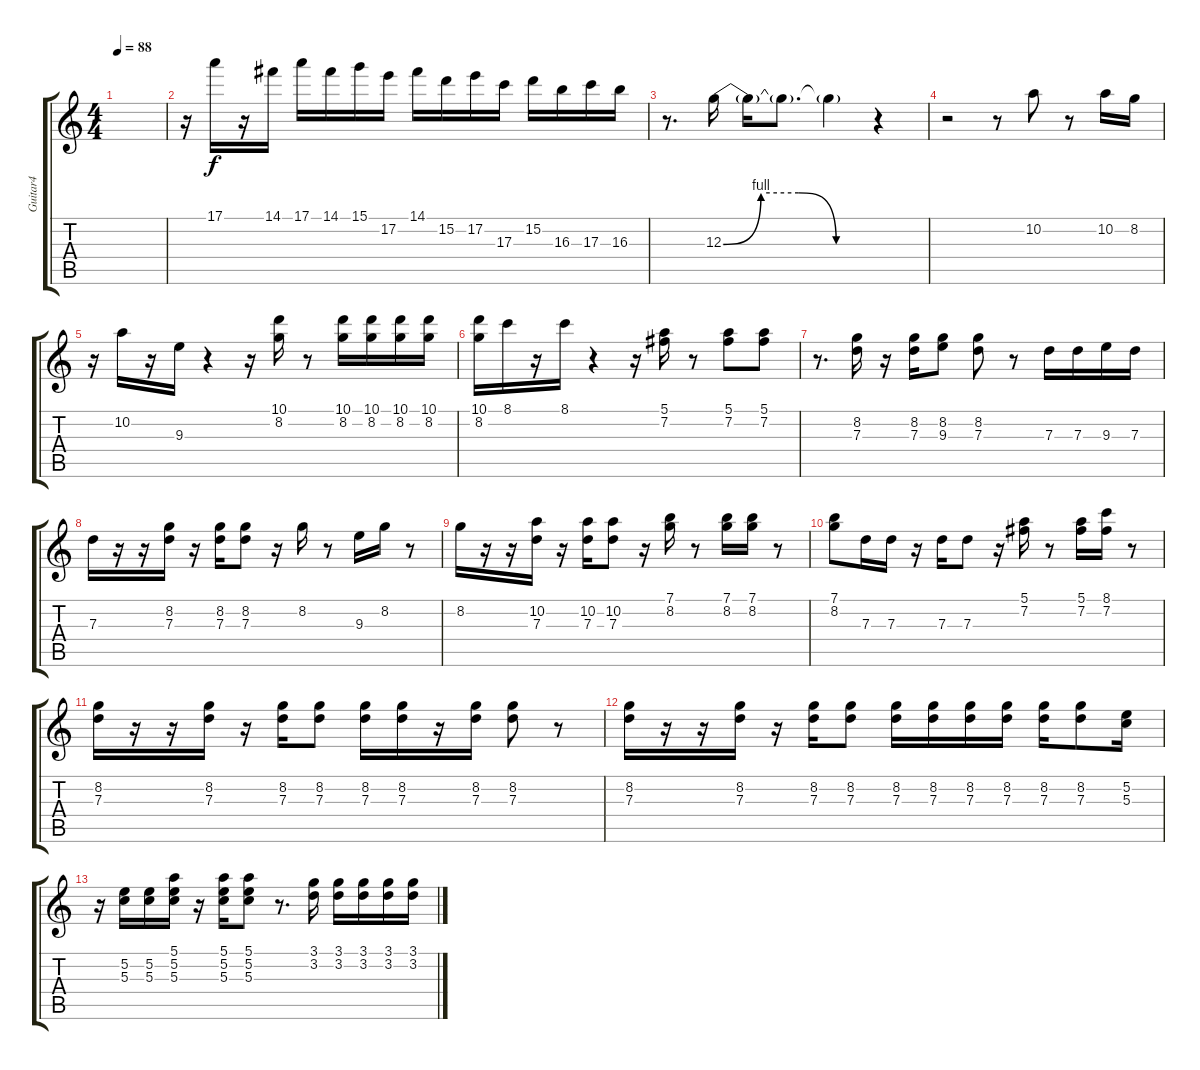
\track ("Guitar4" "Guitar4") {instrument distortionguitar}
\staff {score tabs}
\tuning (E4 B3 G3 D3 A2 E2) {hide}
\ts (4 4)
\tempo 88
\clef g2
\ks c
|
r.16 17.1.16 r.16 14.1.16 17.1.16 14.1.16 15.1.16 17.2.16 14.1.16 15.2.16 17.2.16 17.3.16 15.2.16 16.3.16 17.3.16 16.3.16 |
r.8{d} 12.3{be (custom 0 0 15 4 30 4 45 0 60 0)}.16 12.3{t}.16 12.3{t}.8{d} 12.3{t}.4 r.4 |
r.2 r.8 10.2.8 r.8 10.2.16 8.2.16 |
r.16 10.2.16 r.16 9.3.16 r.4 r.16 (10.1 8.2).16 r.8 (10.1 8.2).16 (10.1 8.2).16 (10.1 8.2).16 (10.1 8.2).16 |
(10.1 8.2).16 8.1.16 r.16 8.1.16 r.4 r.16 (5.1 7.2).16 r.8 (5.1 7.2).8 (5.1 7.2).8 |
r.8{d} (8.2 7.3).16 r.16 (8.2 7.3).16 (8.2 9.3).8 (8.2 7.3).8 r.8 7.3.16 7.3.16 9.3.16 7.3.16 |
7.3.16 r.16 r.16 (8.2 7.3).16 r.16 (8.2 7.3).16 (8.2 7.3).8 r.16 8.2.16 r.8 9.3.16 8.2.16 r.8 |
8.2.16 r.16 r.16 (10.2 7.3).16 r.16 (10.2 7.3).16 (10.2 7.3).8 r.16 (7.1 8.2).16 r.8 (7.1 8.2).16 (7.1 8.2).16 r.8 |
(7.1 8.2).8{volume 7} 7.3.16 7.3.16 r.16 7.3.16 7.3.8 r.16 (5.1 7.2).16 r.8 (5.1 7.2).16 (8.1 7.2).16 r.8 |
(8.2 7.3).16 r.16 r.16 (8.2 7.3).16 r.16 (8.2 7.3).16 (8.2 7.3).8 (8.2 7.3).16 (8.2 7.3).16 r.16 (8.2 7.3).16 (8.2 7.3).8 r.8 |
(8.2 7.3).16{volume 2} r.16 r.16 (8.2 7.3).16 r.16 (8.2 7.3).16 (8.2 7.3).8 (8.2 7.3).16 (8.2 7.3).16 (8.2 7.3).16 (8.2 7.3).16 (8.2 7.3).16 (8.2 7.3).8 (5.2 5.3).16 |
r.16 (5.2 5.3).16 (5.2 5.3).16 (5.1 5.2 5.3).16 r.16 (5.1 5.2 5.3).16 (5.1 5.2 5.3).8 r.8{d} (3.1 3.2).16 (3.1 3.2).16 (3.1 3.2).16 (3.1 3.2).16 (3.1 3.2).16
